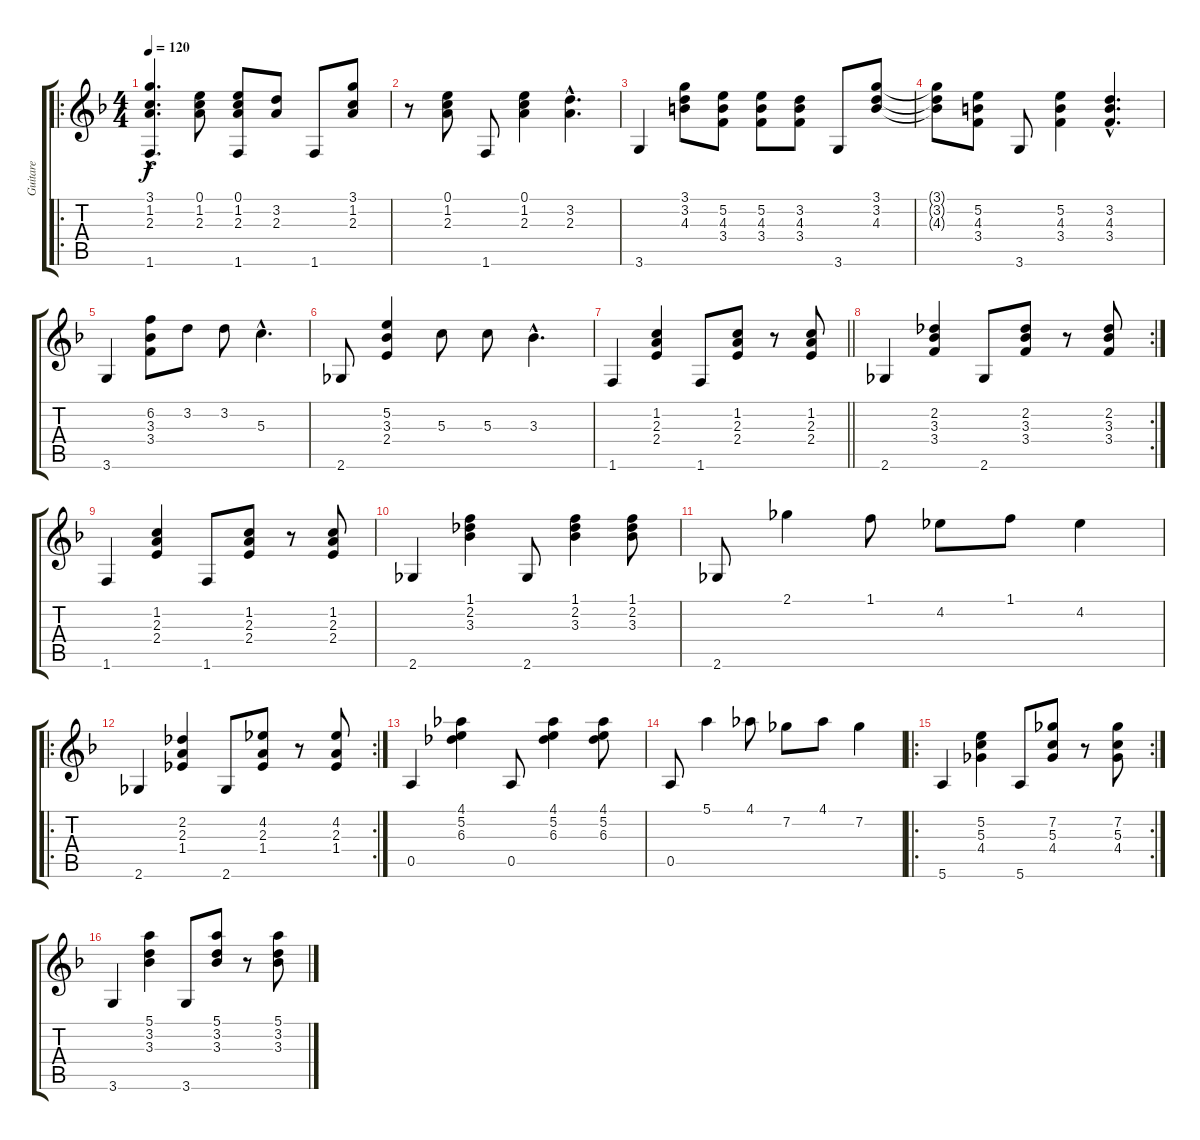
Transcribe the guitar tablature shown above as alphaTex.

\track ("Guitare" "Guitare") {instrument acousticguitarnylon}
\staff {score tabs}
\tuning (E4 B3 G3 D3 A2 E2) {hide}
\ro
\ts (4 4)
\tempo 120
\clef g2
\ks f
(3.1{hac} 1.2{hac} 2.3{hac} 1.6{hac}).4{d dy f instrument acousticguitarnylon} (0.1 1.2 2.3).8 (0.1 1.2 2.3 1.6).8 (3.2 2.3).8 1.6.8 (3.1 1.2 2.3).8 |
r.8 (0.1 1.2 2.3).8 1.6.8 (0.1 1.2 2.3).4 (3.2{hac} 2.3{hac}).4{d} |
3.6.4 (3.1 3.2 4.3).8 (5.2 4.3 3.4).8 (5.2 4.3 3.4).8 (3.2 4.3 3.4).8 3.6.8 (3.1 3.2 4.3).8 |
(3.1{t} 3.2{t} 4.3{t}).8 (5.2 4.3 3.4).8 3.6.8 (5.2 4.3 3.4).4 (3.2{hac} 4.3{hac} 3.4{hac}).4{d} |
3.6.4 (6.2 3.3 3.4).8 3.2.8 3.2.8 5.3{hac}.4{d} |
2.6.8 (5.2 3.3 2.4).4 5.3.8 5.3.8 3.3{hac}.4{d} |
\barLineRight lightlight
1.6.4 (1.2 2.3 2.4).4 1.6.8 (1.2 2.3 2.4).8 r.8 (1.2 2.3 2.4).8 |
\rc 2
2.6.4 (2.2 3.3 3.4).4 2.6.8 (2.2 3.3 3.4).8 r.8 (2.2 3.3 3.4).8 |
1.6.4 (1.2 2.3 2.4).4 1.6.8 (1.2 2.3 2.4).8 r.8 (1.2 2.3 2.4).8 |
2.6.4 (1.1 2.2 3.3).4 2.6.8 (1.1 2.2 3.3).4 (1.1 2.2 3.3).8 |
2.6.8 2.1.4 1.1.8 4.2.8 1.1.8 4.2.4 |
\ro
\rc 2
2.6.4 (2.2 2.3 1.4).4 2.6.8 (4.2 2.3 1.4).8 r.8 (4.2 2.3 1.4).8 |
0.5.4 (4.1 5.2 6.3).4 0.5.8 (4.1 5.2 6.3).4 (4.1 5.2 6.3).8 |
0.5.8 5.1.4 4.1.8 7.2.8 4.1.8 7.2.4 |
\ro
\rc 2
5.6.4 (5.2 5.3 4.4).4 5.6.8 (7.2 5.3 4.4).8 r.8 (7.2 5.3 4.4).8 |
3.6.4 (5.1 3.2 3.3).4 3.6.8 (5.1 3.2 3.3).8 r.8 (5.1 3.2 3.3).8
